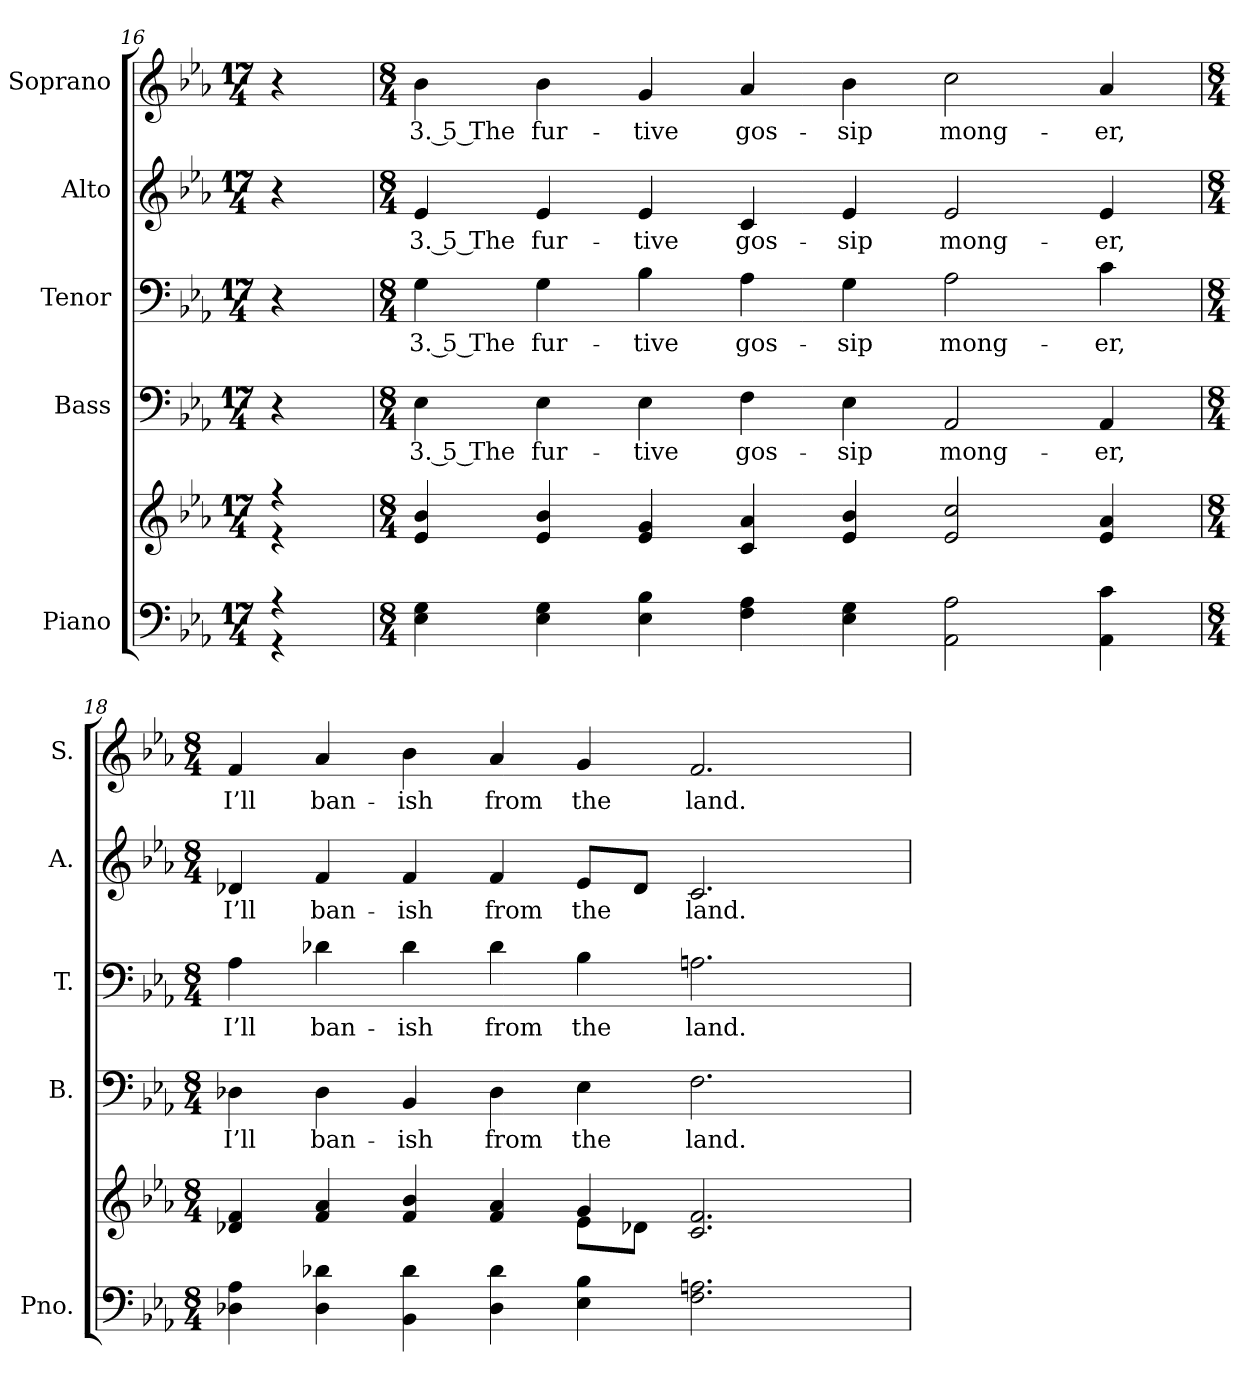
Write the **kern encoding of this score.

**kern	**kern	**kern	**text	**kern	**text	**kern	**text	**kern	**text
*part5	*part5	*part4	*part4	*part3	*part3	*part2	*part2	*part1	*part1
*staff6	*staff5	*staff4	*staff4	*staff3	*staff3	*staff2	*staff2	*staff1	*staff1
*I"Piano	*	*I"Bass	*	*I"Tenor	*	*I"Alto	*	*I"Soprano	*
*I'Pno.	*	*I'B.	*	*I'T.	*	*I'A.	*	*I'S.	*
!!LO:LB:g=z
*clefF4	*clefG2	*clefF4	*	*clefF4	*	*clefG2	*	*clefG2	*
*k[b-e-a-]	*k[b-e-a-]	*k[b-e-a-]	*	*k[b-e-a-]	*	*k[b-e-a-]	*	*k[b-e-a-]	*
*E-:	*E-:	*E-:	*	*E-:	*	*E-:	*	*E-:	*
*M17/4	*M17/4	*M17/4	*	*M17/4	*	*M17/4	*	*M17/4	*
=16	=16	=16	=16	=16	=16	=16	=16	=16	=16
*^	*^	*	*	*	*	*	*	*	*
4r	4r	4r	4r	4r	.	4r	.	4r	.	4r	.
*v	*v	*	*	*	*	*	*	*	*	*	*
*	*v	*v	*	*	*	*	*	*	*	*
=17	=17	=17	=17	=17	=17	=17	=17	=17	=17
*M8/4	*M8/4	*M8/4	*	*M8/4	*	*M8/4	*	*M8/4	*
*^	*^	*	*	*	*	*	*	*	*
!	!	!	!	!	!LO:LY:b:color=#000000	!	!	!	!	!	!
*v	*v	*	*	*	*	*	*	*	*	*	*
*	*v	*v	*	*	*	*	*	*	*	*
*^	*^	*	*	*	*	*	*	*	*
!	!	!	!	!	!	!	!LO:LY:b:color=#000000	!	!	!	!
*v	*v	*	*	*	*	*	*	*	*	*	*
*	*v	*v	*	*	*	*	*	*	*	*
*^	*^	*	*	*	*	*	*	*	*
!	!	!	!	!	!	!	!	!	!LO:LY:b:color=#000000	!	!
*v	*v	*	*	*	*	*	*	*	*	*	*
*	*v	*v	*	*	*	*	*	*	*	*
*^	*^	*	*	*	*	*	*	*	*
!	!	!	!	!	!	!	!	!	!	!	!LO:LY:b:color=#000000
*v	*v	*	*	*	*	*	*	*	*	*	*
*	*v	*v	*	*	*	*	*	*	*	*
4E-i\ 4Gi	4e-i/ 4b-i	4E-i\	3. 5 The	4Gi\	3. 5 The	4e-i/	3. 5 The	4b-i\	3. 5 The
!	!	!	!LO:LY:b:color=#000000	!	!	!	!	!	!
!	!	!	!	!	!LO:LY:b:color=#000000	!	!	!	!
!	!	!	!	!	!	!	!LO:LY:b:color=#000000	!	!
!	!	!	!	!	!	!	!	!	!LO:LY:b:color=#000000
4E-i\ 4Gi	4e-i/ 4b-i	4E-i\	fur-	4Gi\	fur-	4e-i/	fur-	4b-i\	fur-
!	!	!	!LO:LY:b:color=#000000	!	!	!	!	!	!
!	!	!	!	!	!LO:LY:b:color=#000000	!	!	!	!
!	!	!	!	!	!	!	!LO:LY:b:color=#000000	!	!
!	!	!	!	!	!	!	!	!	!LO:LY:b:color=#000000
4E-i\ 4B-i	4e-i/ 4gi	4E-i\	-tive	4B-i\	-tive	4e-i/	-tive	4gi/	-tive
!	!	!	!LO:LY:b:color=#000000	!	!	!	!	!	!
!	!	!	!	!	!LO:LY:b:color=#000000	!	!	!	!
!	!	!	!	!	!	!	!LO:LY:b:color=#000000	!	!
!	!	!	!	!	!	!	!	!	!LO:LY:b:color=#000000
4Fi\ 4A-i	4ci/ 4a-i	4Fi\	gos-	4A-i\	gos-	4ci/	gos-	4a-i/	gos-
!	!	!	!LO:LY:b:color=#000000	!	!	!	!	!	!
!	!	!	!	!	!LO:LY:b:color=#000000	!	!	!	!
!	!	!	!	!	!	!	!LO:LY:b:color=#000000	!	!
!	!	!	!	!	!	!	!	!	!LO:LY:b:color=#000000
4E-i\ 4Gi	4e-i/ 4b-i	4E-i\	-sip	4Gi\	-sip	4e-i/	-sip	4b-i\	-sip
!	!	!	!LO:LY:b:color=#000000	!	!	!	!	!	!
!	!	!	!	!	!LO:LY:b:color=#000000	!	!	!	!
!	!	!	!	!	!	!	!LO:LY:b:color=#000000	!	!
!	!	!	!	!	!	!	!	!	!LO:LY:b:color=#000000
2AA-i\ 2A-i	2e-i/ 2cci	2AA-i/	mong-	2A-i\	mong-	2e-i/	mong-	2cci\	mong-
!	!	!	!LO:LY:b:color=#000000	!	!	!	!	!	!
!	!	!	!	!	!LO:LY:b:color=#000000	!	!	!	!
!	!	!	!	!	!	!	!LO:LY:b:color=#000000	!	!
!	!	!	!	!	!	!	!	!	!LO:LY:b:color=#000000
4AA-i\ 4ci	4e-i/ 4a-i	4AA-i/	-er,	4ci\	-er,	4e-i/	-er,	4a-i/	-er,
!!LO:PB:g=z
=18	=18	=18	=18	=18	=18	=18	=18	=18	=18
*M8/4	*M8/4	*M8/4	*	*M8/4	*	*M8/4	*	*M8/4	*
*	*^	*	*	*	*	*	*	*	*
!	!	!	!	!LO:LY:b:color=#000000	!	!	!	!	!	!
!	!	!	!	!	!	!LO:LY:b:color=#000000	!	!	!	!
!	!	!	!	!	!	!	!	!LO:LY:b:color=#000000	!	!
!	!	!	!	!	!	!	!	!	!	!LO:LY:b:color=#000000
4D-Xi\ 4A-i	4d-Xi/ 4fi	1ryy	4D-Xi\	I’ll	4A-i\	I’ll	4d-Xi/	I’ll	4fi/	I’ll
!	!	!	!	!LO:LY:b:color=#000000	!	!	!	!	!	!
!	!	!	!	!	!	!LO:LY:b:color=#000000	!	!	!	!
!	!	!	!	!	!	!	!	!LO:LY:b:color=#000000	!	!
!	!	!	!	!	!	!	!	!	!	!LO:LY:b:color=#000000
4D-i\ 4d-Xi	4fi/ 4a-i	.	4D-i\	ban-	4d-Xi\	ban-	4fi/	ban-	4a-i/	ban-
!	!	!	!	!LO:LY:b:color=#000000	!	!	!	!	!	!
!	!	!	!	!	!	!LO:LY:b:color=#000000	!	!	!	!
!	!	!	!	!	!	!	!	!LO:LY:b:color=#000000	!	!
!	!	!	!	!	!	!	!	!	!	!LO:LY:b:color=#000000
4BB-i\ 4d-i	4fi/ 4b-i	.	4BB-i/	-ish	4d-i\	-ish	4fi/	-ish	4b-i\	-ish
!	!	!	!	!LO:LY:b:color=#000000	!	!	!	!	!	!
!	!	!	!	!	!	!LO:LY:b:color=#000000	!	!	!	!
!	!	!	!	!	!	!	!	!LO:LY:b:color=#000000	!	!
!	!	!	!	!	!	!	!	!	!	!LO:LY:b:color=#000000
4D-i\ 4d-i	4fi/ 4a-i	.	4D-i\	from	4d-i\	from	4fi/	from	4a-i/	from
!	!	!	!	!LO:LY:b:color=#000000	!	!	!	!	!	!
!	!	!	!	!	!	!LO:LY:b:color=#000000	!	!	!	!
!	!	!	!	!	!	!	!	!LO:LY:b:color=#000000	!	!
!	!	!	!	!	!	!	!	!	!	!LO:LY:b:color=#000000
4E-i\ 4B-i	4gi/	8e-i\L	4E-i\	the	4B-i\	the	8e-i/L	the	4gi/	the
.	.	8d-Xi\J	.	.	.	.	8d-i/J	.	.	.
!	!	!	!	!LO:LY:b:color=#000000	!	!	!	!	!	!
!	!	!	!	!	!	!LO:LY:b:color=#000000	!	!	!	!
!	!	!	!	!	!	!	!	!LO:LY:b:color=#000000	!	!
!	!	!	!	!	!	!	!	!	!	!LO:LY:b:color=#000000
2.Fi\ 2.Ani	2.ci/ 2.fi	4ryy	2.Fi\	land.	2.Ani\	land.	2.ci/	land.	2.fi/	land.
.	.	2ryy	.	.	.	.	.	.	.	.
*	*v	*v	*	*	*	*	*	*	*	*
=	=	=	=	=	=	=	=	=	=
*-	*-	*-	*-	*-	*-	*-	*-	*-	*-
